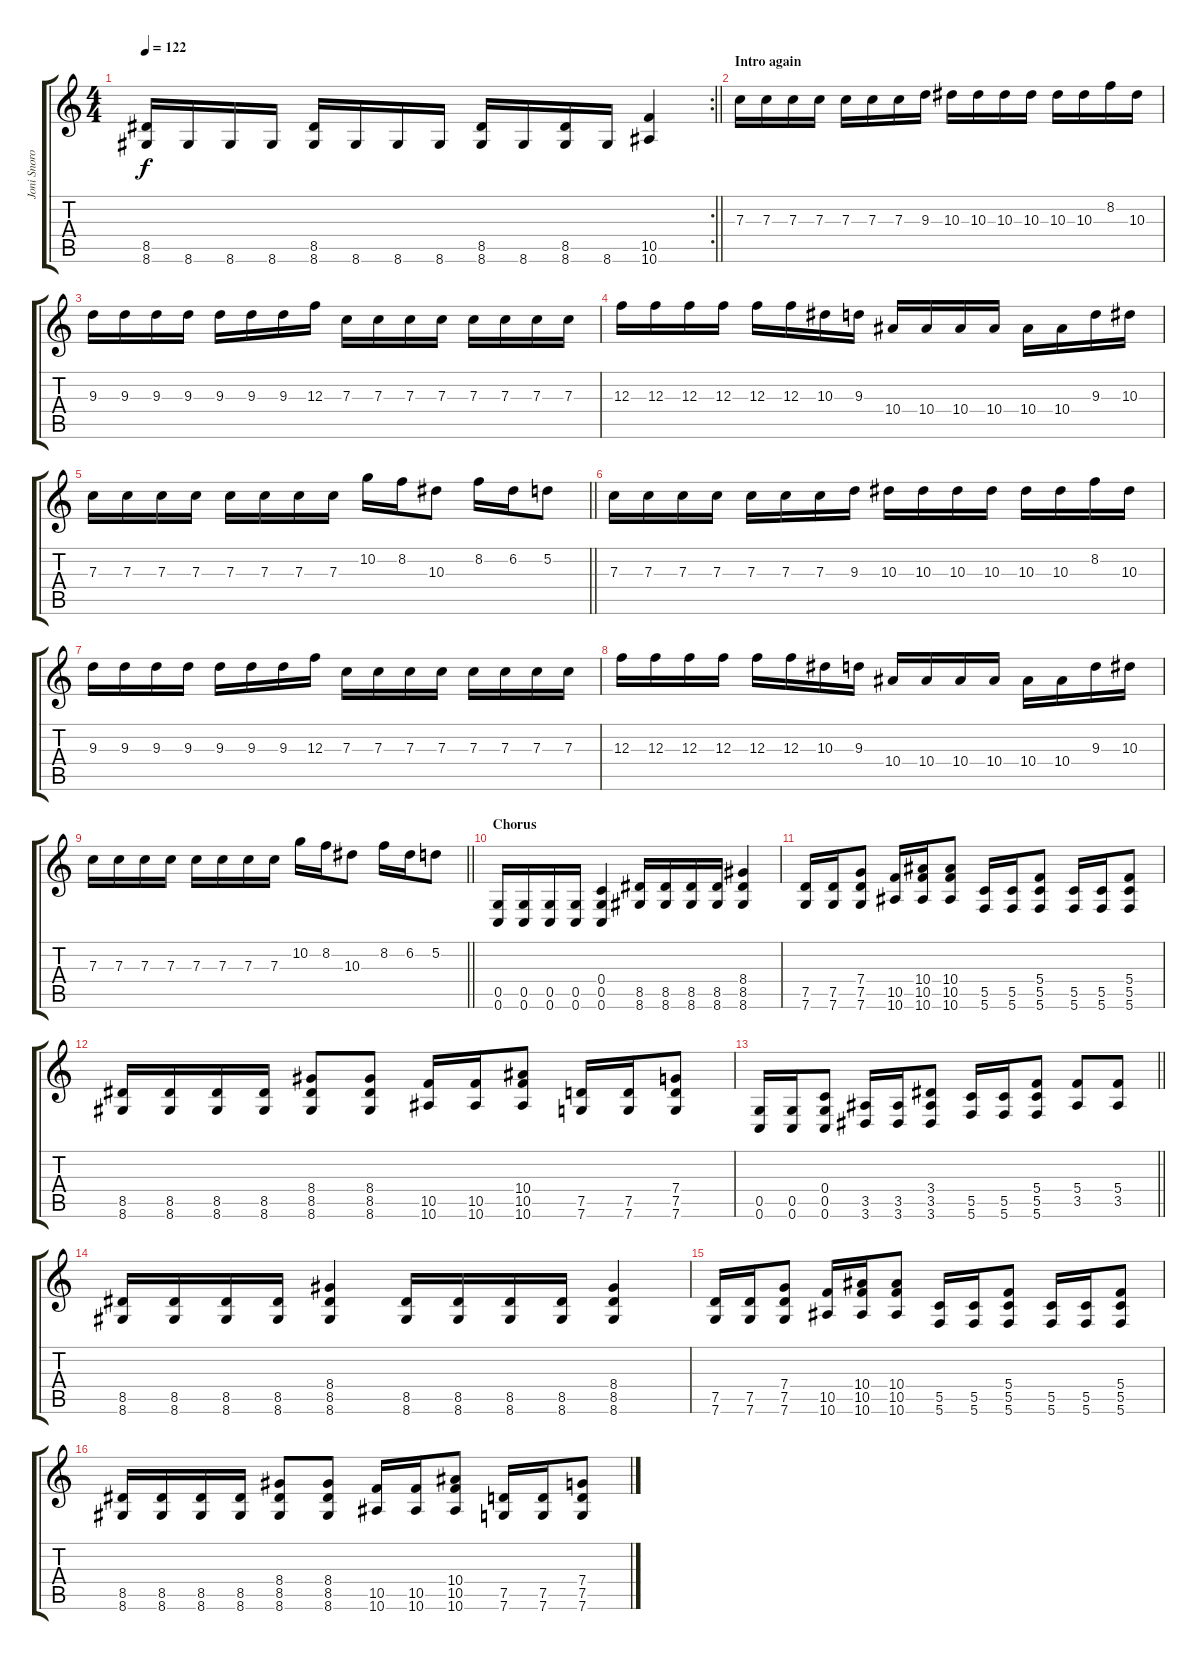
\track ("Joni Snoro - Guitar" "Joni Snoro") {instrument distortionguitar}
\staff {score tabs}
\tuning (D4 A3 F3 C3 G2 C2) {hide}
\rc 2
\ts (4 4)
\tempo 122
\clef g2
\barLineRight lightlight
\ks c
(8.5 8.6).16{dy f} 8.6.16 8.6.16 8.6.16 (8.5 8.6).16 8.6.16 8.6.16 8.6.16 (8.5 8.6).16 8.6.16 (8.5 8.6).16 8.6.16 (10.5 10.6).4 |
\section ("" "Intro again")
7.3.16 7.3.16 7.3.16 7.3.16 7.3.16 7.3.16 7.3.16 9.3.16 10.3.16 10.3.16 10.3.16 10.3.16 10.3.16 10.3.16 8.2.16 10.3.16 |
9.3.16 9.3.16 9.3.16 9.3.16 9.3.16 9.3.16 9.3.16 12.3.16 7.3.16 7.3.16 7.3.16 7.3.16 7.3.16 7.3.16 7.3.16 7.3.16 |
12.3.16 12.3.16 12.3.16 12.3.16 12.3.16 12.3.16 10.3.16 9.3.16 10.4.16 10.4.16 10.4.16 10.4.16 10.4.16 10.4.16 9.3.16 10.3.16 |
\barLineRight lightlight
7.3.16 7.3.16 7.3.16 7.3.16 7.3.16 7.3.16 7.3.16 7.3.16 10.2.16 8.2.16 10.3.8 8.2.16 6.2.16 5.2.8 |
7.3.16 7.3.16 7.3.16 7.3.16 7.3.16 7.3.16 7.3.16 9.3.16 10.3.16 10.3.16 10.3.16 10.3.16 10.3.16 10.3.16 8.2.16 10.3.16 |
9.3.16 9.3.16 9.3.16 9.3.16 9.3.16 9.3.16 9.3.16 12.3.16 7.3.16 7.3.16 7.3.16 7.3.16 7.3.16 7.3.16 7.3.16 7.3.16 |
12.3.16 12.3.16 12.3.16 12.3.16 12.3.16 12.3.16 10.3.16 9.3.16 10.4.16 10.4.16 10.4.16 10.4.16 10.4.16 10.4.16 9.3.16 10.3.16 |
\barLineRight lightlight
7.3.16 7.3.16 7.3.16 7.3.16 7.3.16 7.3.16 7.3.16 7.3.16 10.2.16 8.2.16 10.3.8 8.2.16 6.2.16 5.2.8 |
\section ("" "Chorus")
(0.5 0.6).16 (0.5 0.6).16 (0.5 0.6).16 (0.5 0.6).16 (0.4 0.5 0.6).4 (8.5 8.6).16 (8.5 8.6).16 (8.5 8.6).16 (8.5 8.6).16 (8.4 8.5 8.6).4 |
(7.5 7.6).16 (7.5 7.6).16 (7.4 7.5 7.6).8 (10.5 10.6).16 (10.4 10.5 10.6).16 (10.4 10.5 10.6).8 (5.5 5.6).16 (5.5 5.6).16 (5.4 5.5 5.6).8 (5.5 5.6).16 (5.5 5.6).16 (5.4 5.5 5.6).8 |
(8.5 8.6).16 (8.5 8.6).16 (8.5 8.6).16 (8.5 8.6).16 (8.4 8.5 8.6).8 (8.4 8.5 8.6).8 (10.5 10.6).16 (10.5 10.6).16 (10.4 10.5 10.6).8 (7.5 7.6).16 (7.5 7.6).16 (7.4 7.5 7.6).8 |
\barLineRight lightlight
(0.5 0.6).16 (0.5 0.6).16 (0.4 0.5 0.6).8 (3.5 3.6).16 (3.5 3.6).16 (3.4 3.5 3.6).8 (5.5 5.6).16 (5.5 5.6).16 (5.4 5.5 5.6).8 (5.4 3.5).8 (5.4 3.5).8 |
(8.5 8.6).16 (8.5 8.6).16 (8.5 8.6).16 (8.5 8.6).16 (8.4 8.5 8.6).4 (8.5 8.6).16 (8.5 8.6).16 (8.5 8.6).16 (8.5 8.6).16 (8.4 8.5 8.6).4 |
(7.5 7.6).16 (7.5 7.6).16 (7.4 7.5 7.6).8 (10.5 10.6).16 (10.4 10.5 10.6).16 (10.4 10.5 10.6).8 (5.5 5.6).16 (5.5 5.6).16 (5.4 5.5 5.6).8 (5.5 5.6).16 (5.5 5.6).16 (5.4 5.5 5.6).8 |
(8.5 8.6).16 (8.5 8.6).16 (8.5 8.6).16 (8.5 8.6).16 (8.4 8.5 8.6).8 (8.4 8.5 8.6).8 (10.5 10.6).16 (10.5 10.6).16 (10.4 10.5 10.6).8 (7.5 7.6).16 (7.5 7.6).16 (7.4 7.5 7.6).8
